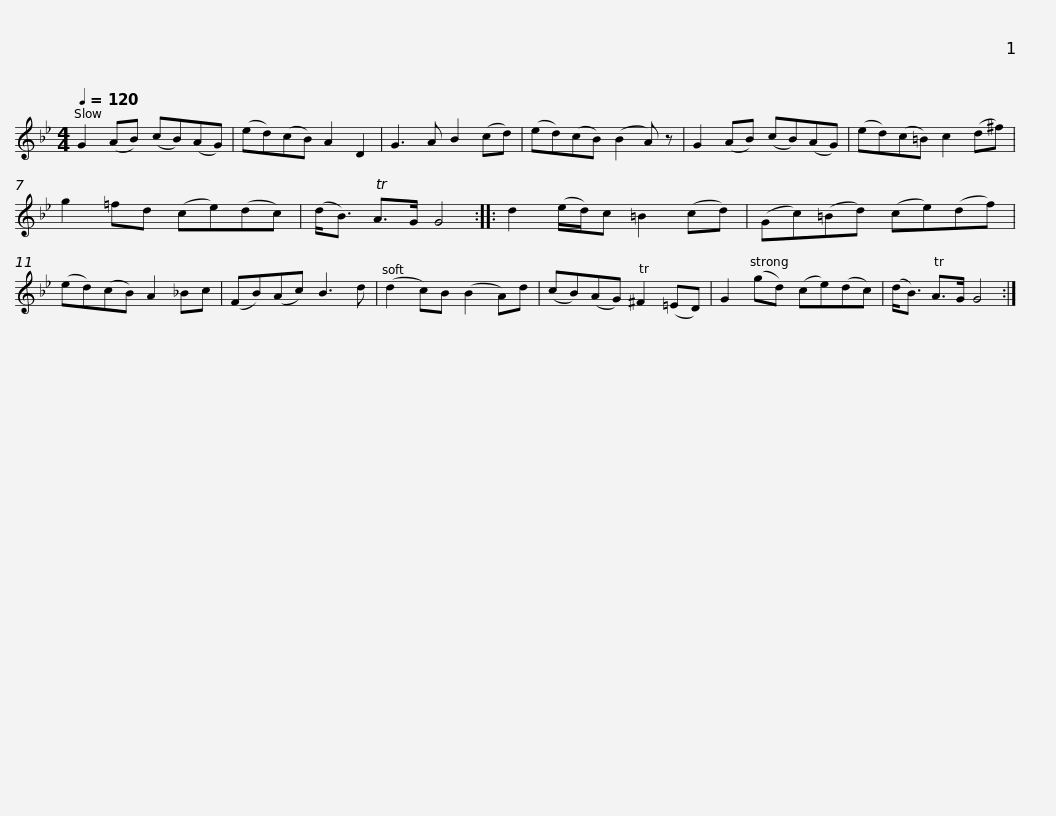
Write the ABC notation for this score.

X:1
L:1/8
Q:1/4=120
M:4/4
I:linebreak $
K:Gmin
V:1 treble
V:1
 G2 (AB) (cB)(AG) | (ed)(cB) A2 D2 | G3 A B2 (cd) | (ed)(cB) (B2 A) z | G2 (AB) (cB)(AG) | %5
 (ed)(c=B) c2 (d^f) |$ g2 =fd (ce)(dc) | (d<B) TA>G G4 :: d2 (e/d/)c =B2 (cd) | (Gc)(=Bd) (ce)(df) | %10
 (ed)(cB) A2 _Bc | (FB)(Ac) B3 d |$ (d2 c)B (B2 A)d | (cB)(AG) T^F2 (=ED) | G2 (gd) (ce)(dc) | %15
 (d<B) TA>G G4 :| %16
